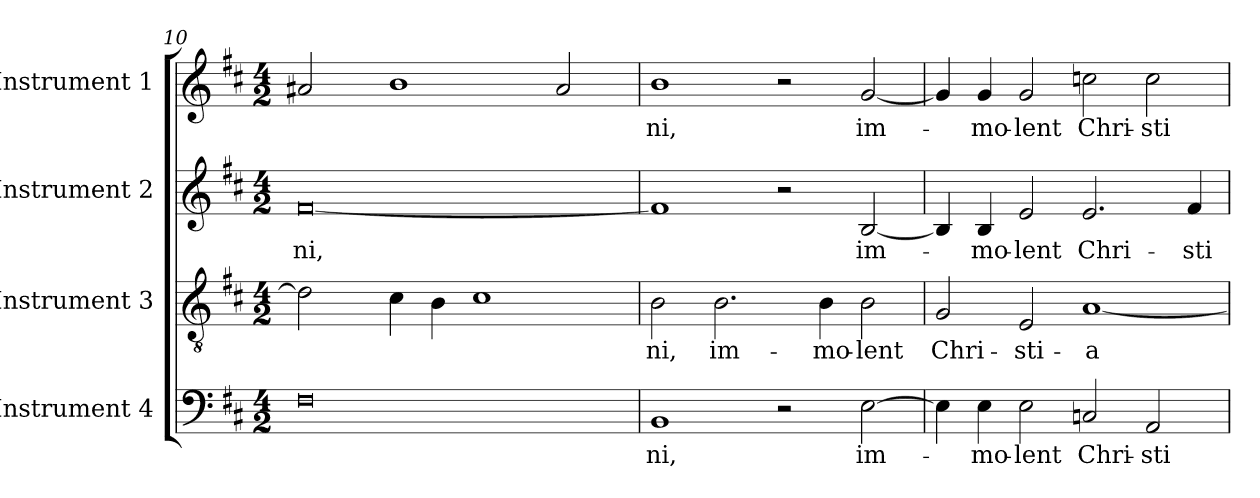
**kern	**text	**kern	**text	**kern	**text	**kern	**text
*part4	*part4	*part3	*part3	*part2	*part2	*part1	*part1
*staff4	*staff4	*staff3	*staff3	*staff2	*staff2	*staff1	*staff1
*I"Instrument 4	*	*I"Instrument 3	*	*I"Instrument 2	*	*I"Instrument 1	*
!!LO:LB:g=z
*clefF4	*	*clefGv2	*	*clefG2	*	*clefG2	*
*k[f#c#]	*	*k[f#c#]	*	*k[f#c#]	*	*k[f#c#]	*
*D:	*	*D:	*	*D:	*	*D:	*
*M4/2	*	*M4/2	*	*M4/2	*	*M4/2	*
=10	=10	=10	=10	=10	=10	=10	=10
!	!	!	!	!	!LO:LY:b:cj	!	!
*	*	*^	*	*	*	*^	*
0F#	.	2d\]	4ryy	.	[<0f#	-ni,	2a#X/	4ryy	.
.	.	.	32ryy	.	.	.	.	32ryy	.
.	.	.	1ryy	.	.	.	.	1ryy	.
.	.	4c#\	.	.	.	.	1b	.	.
.	.	4B\	.	.	.	.	.	.	.
.	.	1c#	.	.	.	.	.	.	.
.	.	.	2ryy	.	.	.	.	2ryy	.
.	.	.	.	.	.	.	2a#/	.	.
.	.	.	8..ryy	.	.	.	.	8..ryy	.
=11	=11	=11	=11	=11	=11	=11	=11	=11	=11
!	!LO:LY:b:cj	!	!	!LO:LY:b:cj	!	!	!	!	!LO:LY:b:cj
*	*	*v	*v	*	*	*	*v	*v	*
1BB	-ni,	2B\	-ni,	1f#]	.	1b	-ni,
!	!	!	!LO:LY:b:cj	!	!	!	!
.	.	2.B\	im-	.	.	.	.
2r	.	.	.	2r	.	2r	.
!	!	!	!LO:LY:b	!	!	!	!
.	.	4B\	-mo-	.	.	.	.
!	!LO:LY:b:cj	!	!LO:LY:b:rj	!	!LO:LY:b:cj	!	!LO:LY:b:cj
[>2E\	im-	2B\	-lent	[<2B/	im-	[<2g/	im-
=12	=12	=12	=12	=12	=12	=12	=12
!	!	!	!LO:LY:b:cj	!	!	!	!
4E\]	.	2G/	Chri-	4B/]	.	4g/]	.
!	!LO:LY:b	!	!	!	!LO:LY:b	!	!LO:LY:b
4E\	-mo-	.	.	4B/	-mo-	4g/	-mo-
!	!LO:LY:b:rj	!	!LO:LY:b:cj	!	!LO:LY:b:rj	!	!LO:LY:b:rj
2E\	-lent	2E/	-sti-	2e/	-lent	2g/	-lent
!	!LO:LY:b:cj	!	!LO:LY:b:rj	!	!LO:LY:b:cj	!	!LO:LY:b:cj
2Cn/	Chri-	[<1A	-a-	2.e/	Chri-	2ccn\	Chri-
!	!LO:LY:b:cj	!	!	!	!	!	!LO:LY:b:cj
2AA/	-sti-	.	.	.	.	2cc\	-sti-
!	!	!	!	!	!LO:LY:b:cj	!	!
.	.	.	.	4f#/	-sti-	.	.
=	=	=	=	=	=	=	=
*-	*-	*-	*-	*-	*-	*-	*-
